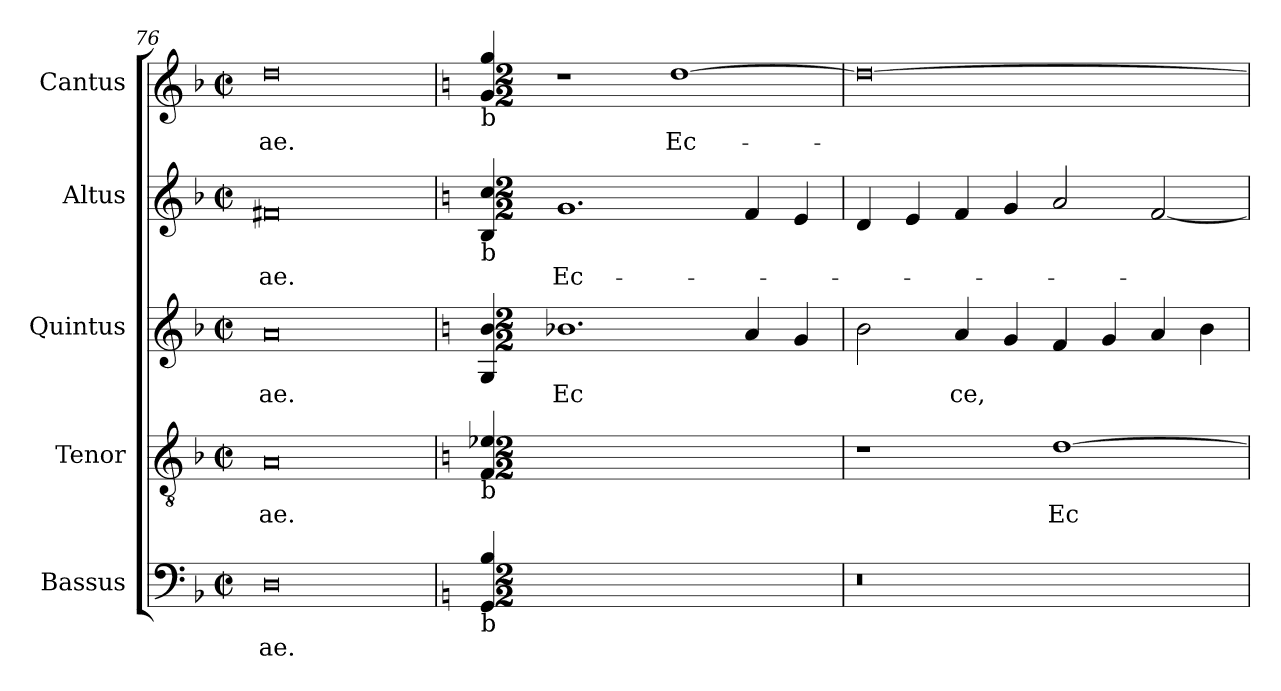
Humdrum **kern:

**kern	**text	**kern	**text	**kern	**text	**kern	**text	**kern	**text
*part5	*part5	*part4	*part4	*part3	*part3	*part2	*part2	*part1	*part1
*staff5	*staff5	*staff4	*staff4	*staff3	*staff3	*staff2	*staff2	*staff1	*staff1
*I"Bassus	*	*I"Tenor	*	*I"Quintus	*	*I"Altus	*	*I"Cantus	*
*clefF4	*	*clefGv2	*	*clefG2	*	*clefG2	*	*clefG2	*
*k[b-]	*	*k[b-]	*	*k[b-]	*	*k[b-]	*	*k[b-]	*
*F:	*	*F:	*	*F:	*	*F:	*	*F:	*
*M2/2	*	*M2/2	*	*M2/2	*	*M2/2	*	*M2/2	*
*met(c|)	*	*met(c|)	*	*met(c|)	*	*met(c|)	*	*met(c|)	*
=76	=76	=76	=76	=76	=76	=76	=76	=76	=76
!	!LO:LY:b:cj	!	!LO:LY:b:cj	!	!LO:LY:b:cj	!	!LO:LY:b:cj	!	!LO:LY:b:cj
0D	-ae.	0A	ae.	0a	ae.	0f#X	ae.	0dd	ae.
!!LO:PB:g=z
=77	=77!	=77	=77!	=77	=77!	=77	=77!	=77!	=77!
*k[]	*	*k[]	*	*k[]	*	*k[]	*	*k[]	*
*C:	*	*C:	*	*C:	*	*C:	*	*C:	*
!	!	!	!	!	!	!	!	!LO:TX:b:t=b	!
!	!	!	!	!	!	!LO:TX:b:t=b	!	!	!
!	!	!LO:TX:b:t=b	!	!	!	!	!	!	!
!LO:TX:b:t=b	!	!	!	!	!	!	!	!	!
4B/ 4GG/	.	4e-X/ 4F/	.	4b/ 4G/	.	4cc/ 4B/	.	4gg/ 4g/	.
*M2/2	*	*M2/2	*	*M2/2	*	*M2/2	*	*M2/2	*
*met(c|)	*	*met(c|)	*	*met(c|)	*	*met(c|)	*	*met(c|)	*
!	!	!	!	!	!LO:LY:b:cj	!	!LO:LY:b:cj	!	!
0ryy	.	0ryy	.	1.b-X	Ec	1.g	Ec-	1r	.
!	!	!	!	!	!	!	!	!	!LO:LY:b:cj
.	.	.	.	.	.	.	.	[>1dd	Ec-
.	.	.	.	4a/	.	4f/	.	.	.
.	.	.	.	4g/	.	4e/	.	.	.
=78	=78	=78	=78	=78	=78	=78	=78	=78	=78
0r	.	1r	.	2b\	.	4d/	.	0dd_>	.
.	.	.	.	.	.	4e/	.	.	.
!	!	!	!	!	!LO:LY:b	!	!	!	!
.	.	.	.	4a/	ce,	4f/	.	.	.
.	.	.	.	4g/	.	4g/	.	.	.
!	!	!	!LO:LY:b:cj	!	!	!	!	!	!
.	.	[>1d	Ec-	4f/	.	2a/	.	.	.
.	.	.	.	4g/	.	.	.	.	.
.	.	.	.	4a/	.	[<2f/	.	.	.
.	.	.	.	4b\	.	.	.	.	.
=	=	=	=	=	=	=	=	=	=
*-	*-	*-	*-	*-	*-	*-	*-	*-	*-
